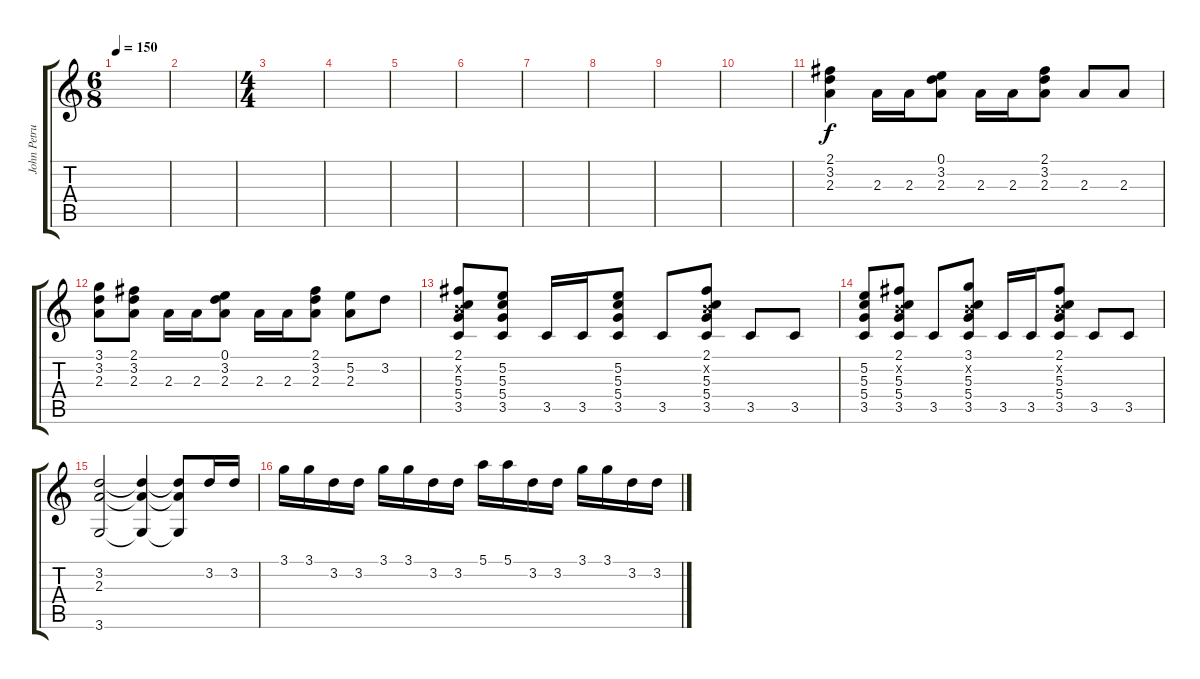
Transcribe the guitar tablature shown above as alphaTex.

\track ("John Petrucci: Rhytm" "John Petru") {instrument overdrivenguitar}
\staff {score tabs}
\tuning (E4 B3 G3 D3 A2 E2) {hide}
\ts (6 8)
\tempo 150
\clef g2
\ks c
|
|
\ts (4 4)
|
|
|
|
|
|
|
|
(2.1 3.2 2.3).4 2.3.16 2.3.16 (0.1 3.2 2.3).8 2.3.16 2.3.16 (2.1 3.2 2.3).8 2.3.8 2.3.8 |
(3.1 3.2 2.3).8 (2.1 3.2 2.3).8 2.3.16 2.3.16 (0.1 3.2 2.3).8 2.3.16 2.3.16 (2.1 3.2 2.3).8 (5.2 2.3).8 3.2.8 |
(2.1 0.2{x} 5.3 5.4 3.5).8 (5.2 5.3 5.4 3.5).8 3.5.16 3.5.16 (5.2 5.3 5.4 3.5).8 3.5.8 (2.1 0.2{x} 5.3 5.4 3.5).8 3.5.8 3.5.8 |
(5.2 5.3 5.4 3.5).8 (2.1 0.2{x} 5.3 5.4 3.5).8 3.5.8 (3.1 0.2{x} 5.3 5.4 3.5).8 3.5.16 3.5.16 (2.1 0.2{x} 5.3 5.4 3.5).8 3.5.8 3.5.8 |
(3.2 2.3 3.6).2 (3.2{t} 2.3{t} 3.6{t}).4 (3.2{t} 2.3{t} 3.6{t}).8 3.2.16 3.2.16 |
3.1.16 3.1.16 3.2.16 3.2.16 3.1.16 3.1.16 3.2.16 3.2.16 5.1.16 5.1.16 3.2.16 3.2.16 3.1.16 3.1.16 3.2.16 3.2.16
